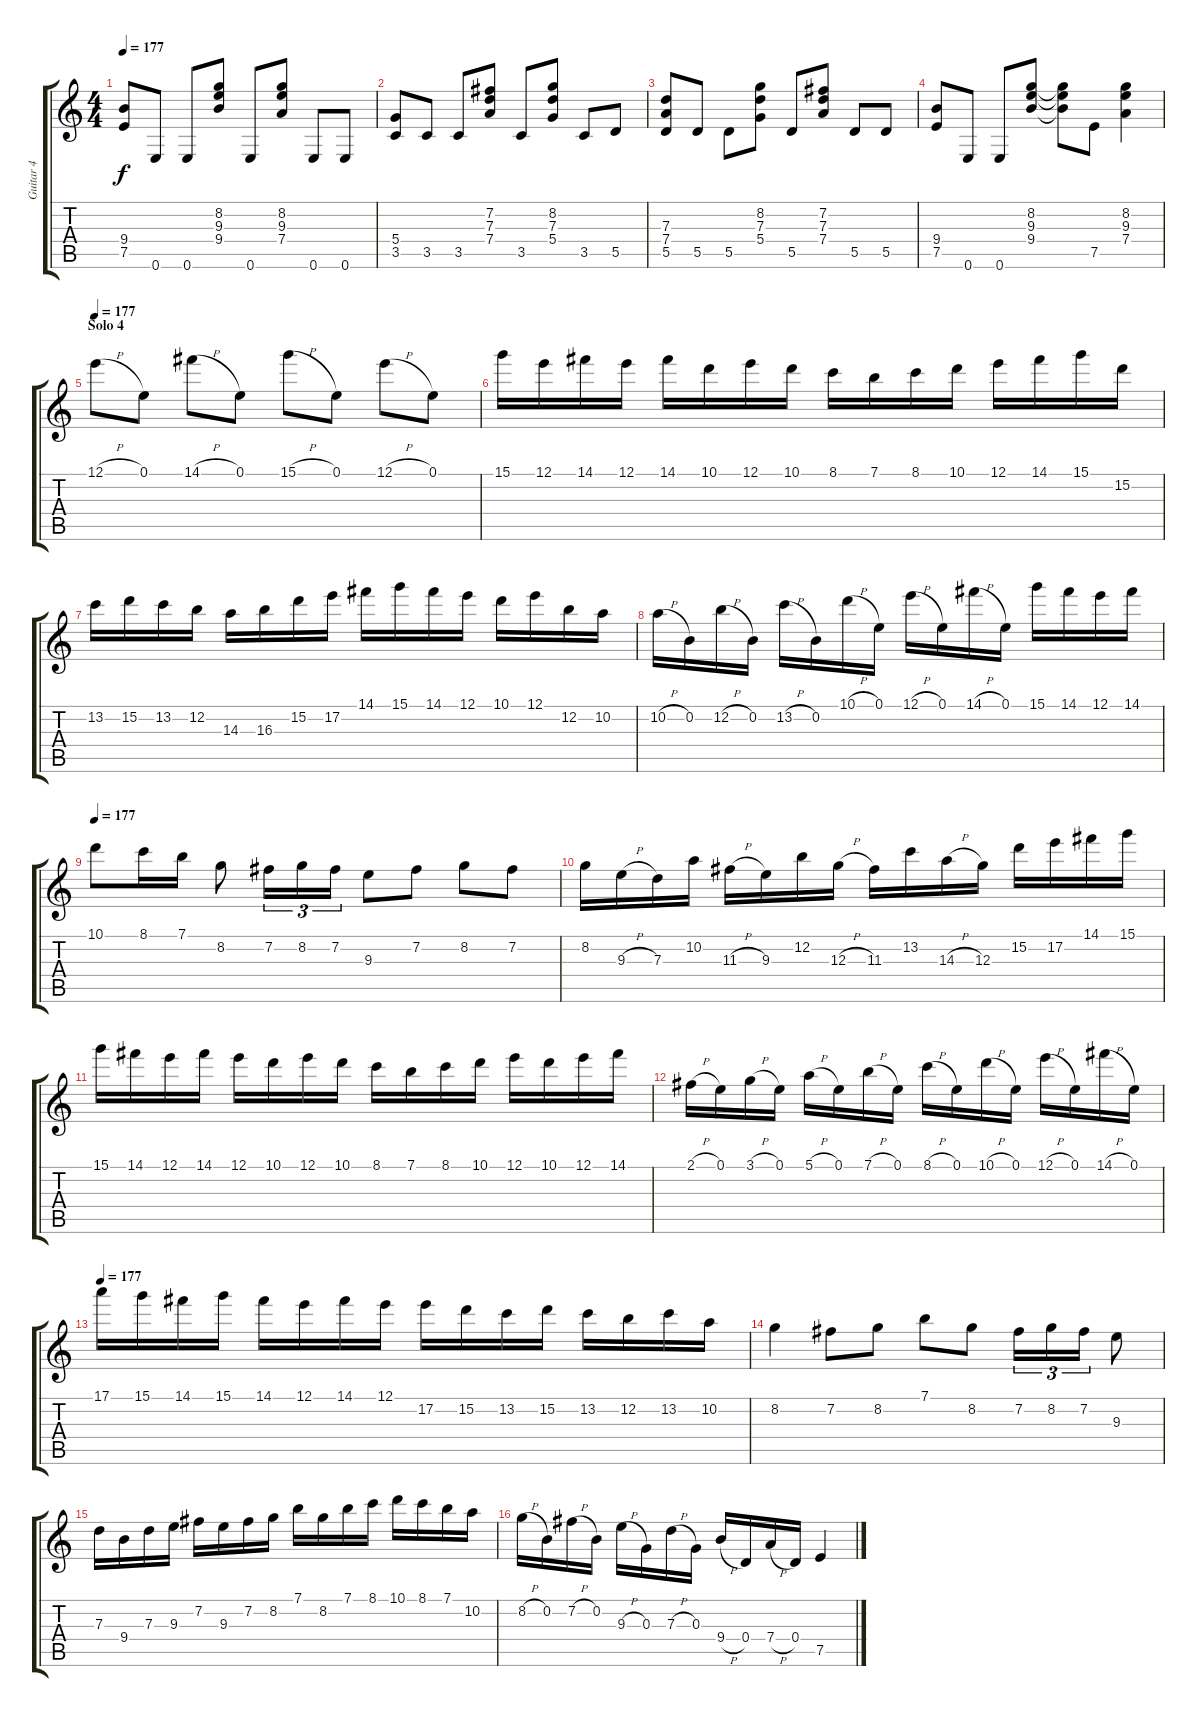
\track ("Guitar 4" "Guitar 4") {instrument distortionguitar}
\staff {score tabs}
\tuning (E4 B3 G3 D3 A2 E2) {hide}
\ts (4 4)
\tempo 177
\clef g2
\ks c
(9.4 7.5).8{dy f} 0.6.8 0.6.8 (8.2 9.3 9.4).8 0.6.8 (8.2 9.3 7.4).8 0.6.8 0.6.8 |
(5.4 3.5).8 3.5.8 3.5.8 (7.2 7.3 7.4).8 3.5.8 (8.2 7.3 5.4).8 3.5.8 5.5.8 |
(7.3 7.4 5.5).8 5.5.8 5.5.8 (8.2 7.3 5.4).8 5.5.8 (7.2 7.3 7.4).8 5.5.8 5.5.8 |
(9.4 7.5).8 0.6.8 0.6.8 (8.2 9.3 9.4).8 (8.2{t} 9.3{t} 9.4{t}).8 7.5.8 (8.2 9.3 7.4).4 |
\section ("" "Solo 4")
\tempo 177
12.1{h}.8 0.1.8 14.1{h}.8 0.1.8 15.1{h}.8 0.1.8 12.1{h}.8 0.1.8 |
15.1.16 12.1.16 14.1.16 12.1.16 14.1.16 10.1.16 12.1.16 10.1.16 8.1.16 7.1.16 8.1.16 10.1.16 12.1.16 14.1.16 15.1.16 15.2.16 |
13.2.16 15.2.16 13.2.16 12.2.16 14.3.16 16.3.16 15.2.16 17.2.16 14.1.16 15.1.16 14.1.16 12.1.16 10.1.16 12.1.16 12.2.16 10.2.16 |
10.2{h}.16 0.2.16 12.2{h}.16 0.2.16 13.2{h}.16 0.2.16 10.1{h}.16 0.1.16 12.1{h}.16 0.1.16 14.1{h}.16 0.1.16 15.1.16 14.1.16 12.1.16 14.1.16 |
\tempo 177
10.1.8 8.1.16 7.1.16 8.2.8 7.2.16{tu (3 2)} 8.2.16{tu (3 2)} 7.2.16{tu (3 2)} 9.3.8 7.2.8 8.2.8 7.2.8 |
8.2.16 9.3{h}.16 7.3.16 10.2.16 11.3{h}.16 9.3.16 12.2.16 12.3{h}.16 11.3.16 13.2.16 14.3{h}.16 12.3.16 15.2.16 17.2.16 14.1.16 15.1.16 |
15.1.16 14.1.16 12.1.16 14.1.16 12.1.16 10.1.16 12.1.16 10.1.16 8.1.16 7.1.16 8.1.16 10.1.16 12.1.16 10.1.16 12.1.16 14.1.16 |
2.1{h}.16 0.1.16 3.1{h}.16 0.1.16 5.1{h}.16 0.1.16 7.1{h}.16 0.1.16 8.1{h}.16 0.1.16 10.1{h}.16 0.1.16 12.1{h}.16 0.1.16 14.1{h}.16 0.1.16 |
\tempo 177
17.1.16 15.1.16 14.1.16 15.1.16 14.1.16 12.1.16 14.1.16 12.1.16 17.2.16 15.2.16 13.2.16 15.2.16 13.2.16 12.2.16 13.2.16 10.2.16 |
8.2.4 7.2.8 8.2.8 7.1.8 8.2.8 7.2.16{tu (3 2)} 8.2.16{tu (3 2)} 7.2.16{tu (3 2)} 9.3.8 |
7.3.16 9.4.16 7.3.16 9.3.16 7.2.16 9.3.16 7.2.16 8.2.16 7.1.16 8.2.16 7.1.16 8.1.16 10.1.16 8.1.16 7.1.16 10.2.16 |
8.2{h}.16 0.2.16 7.2{h}.16 0.2.16 9.3{h}.16 0.3.16 7.3{h}.16 0.3.16 9.4{h}.16 0.4.16 7.4{h}.16 0.4.16 7.5{ss}.4
